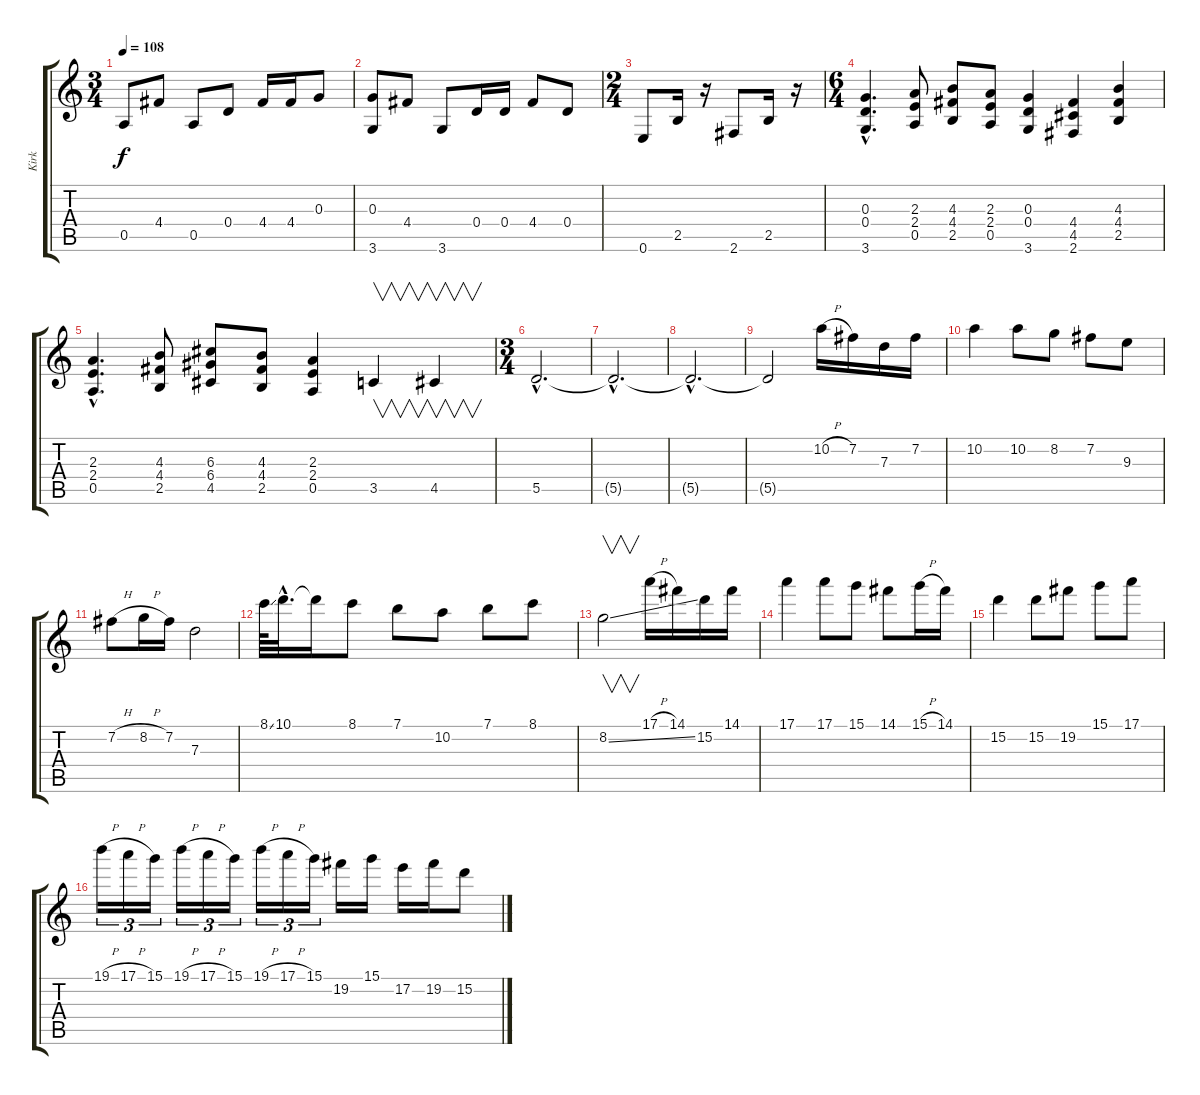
\track ("Kirk" "Kirk") {instrument electricguitarclean}
\staff {score tabs}
\tuning (E4 B3 G3 D3 A2 E2) {hide}
\ts (3 4)
\tempo 108
\clef g2
\ks c
0.5.8{dy f} 4.4.8 0.5.8 0.4.8 4.4.16 4.4.16 0.3.8 |
(0.3 3.6).8 4.4.8 3.6.8 0.4.16 0.4.16 4.4.8 0.4.8 |
\ts (2 4)
0.6.8 2.5.16 r.16 2.6.8 2.5.16 r.16 |
\ts (6 4)
(0.3{hac} 0.4{hac} 3.6{hac}).4{d instrument distortionguitar} (2.3 2.4 0.5).8 (4.3 4.4 2.5).8 (2.3 2.4 0.5).8 (0.3 0.4 3.6).4 (4.4 4.5 2.6).4 (4.3 4.4 2.5).4 |
(2.3{hac} 2.4{hac} 0.5{hac}).4{d} (4.3 4.4 2.5).8 (6.3 6.4 4.5).8 (4.3 4.4 2.5).8 (2.3 2.4 0.5).4 3.5.4{v} 4.5.4{v} |
\ts (3 4)
5.5{hac}.2{d} |
5.5{hac t}.2{d} |
5.5{hac t}.2{d} |
5.5{t}.2 10.2{h}.16{instrument electricguitarclean} 7.2.16 7.3.16 7.2.16 |
10.2.4 10.2.8 8.2.8 7.2.8 9.3.8 |
7.2{h}.8 8.2{h}.16 7.2.16 7.3.2 |
8.1{ss}.64 10.1{hac}.32{d} 10.1{t}.16 8.1.8 7.1.8 10.2.8 7.1.8 8.1.8 |
8.2{ss}.2{v} 17.1{h}.16 14.1.16 15.2.16 14.1.16 |
17.1.4 17.1.8 15.1.8 14.1.8 15.1{h}.16 14.1.16 |
15.2.4 15.2.8 19.2.8 15.1.8 17.1.8 |
19.1{h}.16{tu (3 2)} 17.1{h}.16{tu (3 2)} 15.1.16{tu (3 2)} 19.1{h}.16{tu (3 2)} 17.1{h}.16{tu (3 2)} 15.1.16{tu (3 2)} 19.1{h}.16{tu (3 2)} 17.1{h}.16{tu (3 2)} 15.1.16{tu (3 2)} 19.2.16 15.1.16 17.2.16 19.2.16 15.2.8
